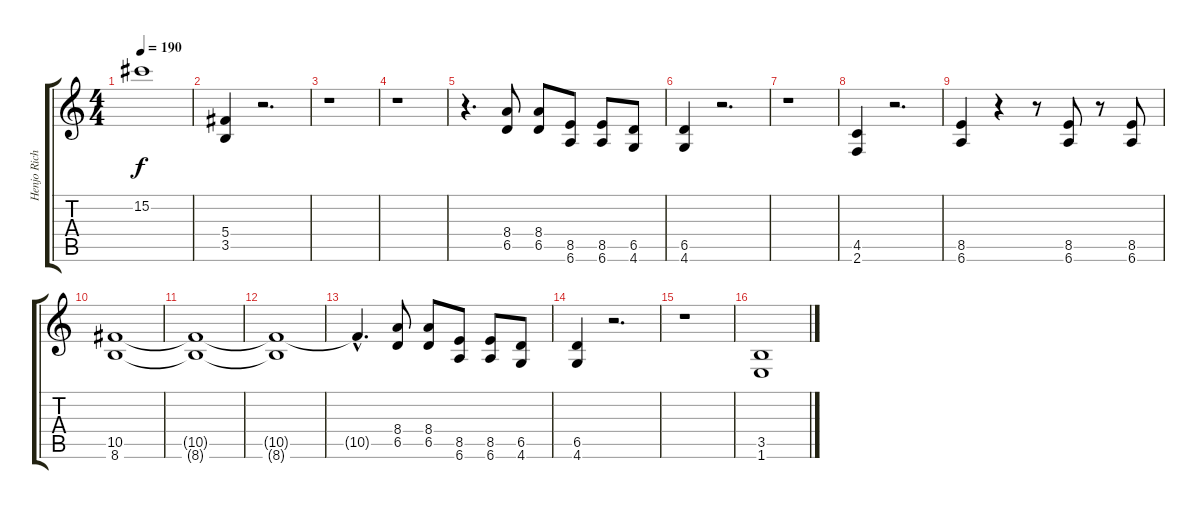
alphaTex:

\track ("Henjo Richter" "Henjo Rich") {instrument distortionguitar}
\staff {score tabs}
\tuning (Eb4 Bb3 Gb3 Db3 Ab2 Eb2) {hide}
\ts (4 4)
\tempo 190
\clef g2
\ks c
15.2.1{dy f} |
(5.4 3.5).4{volume 16 balance 8} r.2{d} |
r.1 |
r.1 |
r.4{d} (8.4 6.5).8 (8.4 6.5).8 (8.5 6.6).8 (8.5 6.6).8 (6.5 4.6).8 |
(6.5 4.6).4 r.2{d} |
r.1 |
(4.5 2.6).4 r.2{d} |
(8.5 6.6).4 r.4 r.8 (8.5 6.6).8 r.8 (8.5 6.6).8 |
(10.5 8.6).1 |
(10.5{t} 8.6{t}).1 |
(10.5{t} 8.6{t}).1 |
10.5{hac t}.4{d} (8.4 6.5).8 (8.4 6.5).8 (8.5 6.6).8 (8.5 6.6).8 (6.5 4.6).8 |
(6.5 4.6).4 r.2{d} |
r.1 |
(3.5 1.6).1
